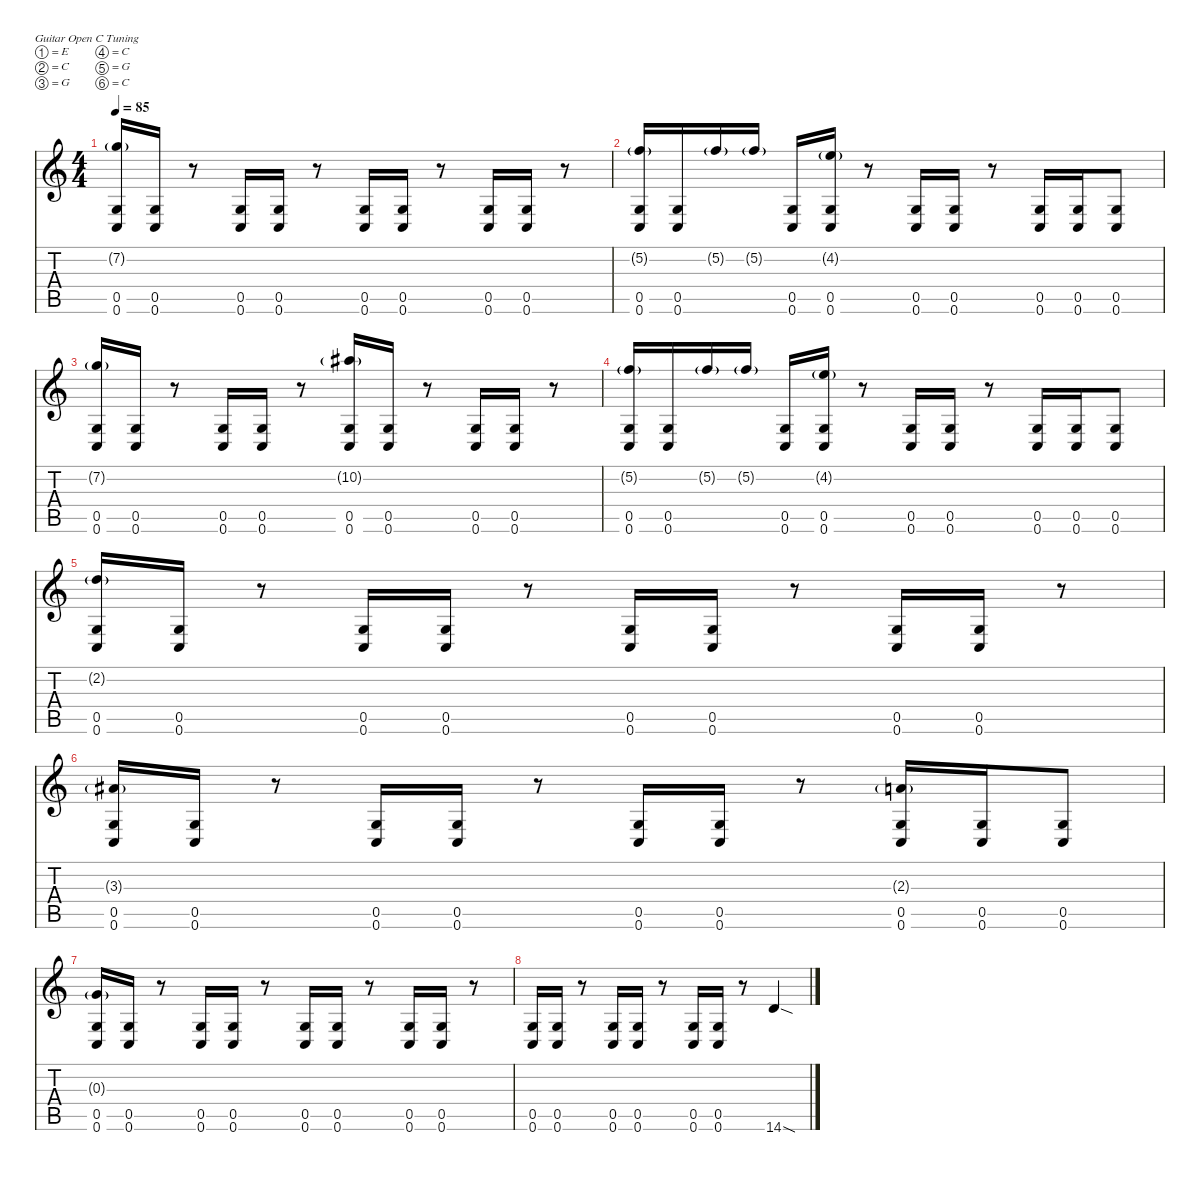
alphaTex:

\defaultSystemsLayout 4
\hideDynamics
\bracketExtendMode nobrackets
\singleTrackTrackNamePolicy hidden
\multiTrackTrackNamePolicy hidden
\firstSystemTrackNameMode fullname
\firstSystemTrackNameOrientation horizontal
\otherSystemsTrackNameOrientation horizontal
\track ("Guitar 1" "dist.guit.") {instrument distortionguitar}
\staff {score tabs}
\tuning (E4 C4 G3 C3 G2 C2)
\ts (4 4)
\tempo 85
\clef g2
\ks c
(7.2{g} 0.5 0.6).16{dy f beam Up} (0.5 0.6).16{beam Up} r.8{beam Up} (0.5 0.6).16{beam Up} (0.5 0.6).16{beam Up} r.8{beam Up} (0.5 0.6).16{beam Up} (0.5 0.6).16{beam Up} r.8{beam Up} (0.5 0.6).16{beam Up} (0.5 0.6).16{beam Up} r.8{beam Up} |
(5.2{g} 0.5 0.6).16{beam Up} (0.5 0.6).16{beam Up} 5.2{g}.16{dy mf beam Up} 5.2{g}.16{beam Up} (0.5 0.6).16{dy f beam Up} (4.2{g} 0.5 0.6).16{beam Up} r.8{beam Up} (0.5 0.6).16{beam Up} (0.5 0.6).16{beam Up} r.8{beam Up} (0.5 0.6).16{beam Up} (0.5 0.6).16{beam Up} (0.5 0.6).8{beam Up} |
(7.2{g} 0.5 0.6).16{beam Up} (0.5 0.6).16{beam Up} r.8{beam Up} (0.5 0.6).16{beam Up} (0.5 0.6).16{beam Up} r.8{beam Up} (10.2{g acc #} 0.5 0.6).16{beam Up} (0.5 0.6).16{beam Up} r.8{beam Up} (0.5 0.6).16{beam Up} (0.5 0.6).16{beam Up} r.8{beam Up} |
(5.2{g} 0.5 0.6).16{beam Up} (0.5 0.6).16{beam Up} 5.2{g}.16{dy mf beam Up} 5.2{g}.16{beam Up} (0.5 0.6).16{dy f beam Up} (4.2{g} 0.5 0.6).16{beam Up} r.8{beam Up} (0.5 0.6).16{beam Up} (0.5 0.6).16{beam Up} r.8{beam Up} (0.5 0.6).16{beam Up} (0.5 0.6).16{beam Up} (0.5 0.6).8{beam Up} |
(2.2{g} 0.5 0.6).16{beam Up} (0.5 0.6).16{beam Up} r.8{beam Up} (0.5 0.6).16{beam Up} (0.5 0.6).16{beam Up} r.8{beam Up} (0.5 0.6).16{beam Up} (0.5 0.6).16{beam Up} r.8{beam Up} (0.5 0.6).16{beam Up} (0.5 0.6).16{beam Up} r.8{beam Up} |
(3.3{g acc #} 0.5 0.6).16{beam Up} (0.5 0.6).16{beam Up} r.8{beam Up} (0.5 0.6).16{beam Up} (0.5 0.6).16{beam Up} r.8{beam Up} (0.5 0.6).16{beam Up} (0.5 0.6).16{beam Up} r.8{beam Up} (2.3{g} 0.5 0.6).16{beam Up} (0.5 0.6).16{beam Up} (0.5 0.6).8{beam Up} |
(0.3{g} 0.5 0.6).16{beam Up} (0.5 0.6).16{beam Up} r.8{beam Up} (0.5 0.6).16{beam Up} (0.5 0.6).16{beam Up} r.8{beam Up} (0.5 0.6).16{beam Up} (0.5 0.6).16{beam Up} r.8{beam Up} (0.5 0.6).16{beam Up} (0.5 0.6).16{beam Up} r.8{beam Up} |
(0.5 0.6).16{beam Up} (0.5 0.6).16{beam Up} r.8{beam Up} (0.5 0.6).16{beam Up} (0.5 0.6).16{beam Up} r.8{beam Up} (0.5 0.6).16{beam Up} (0.5 0.6).16{beam Up} r.8{beam Up} 14.6{sod}.4{beam Up}
